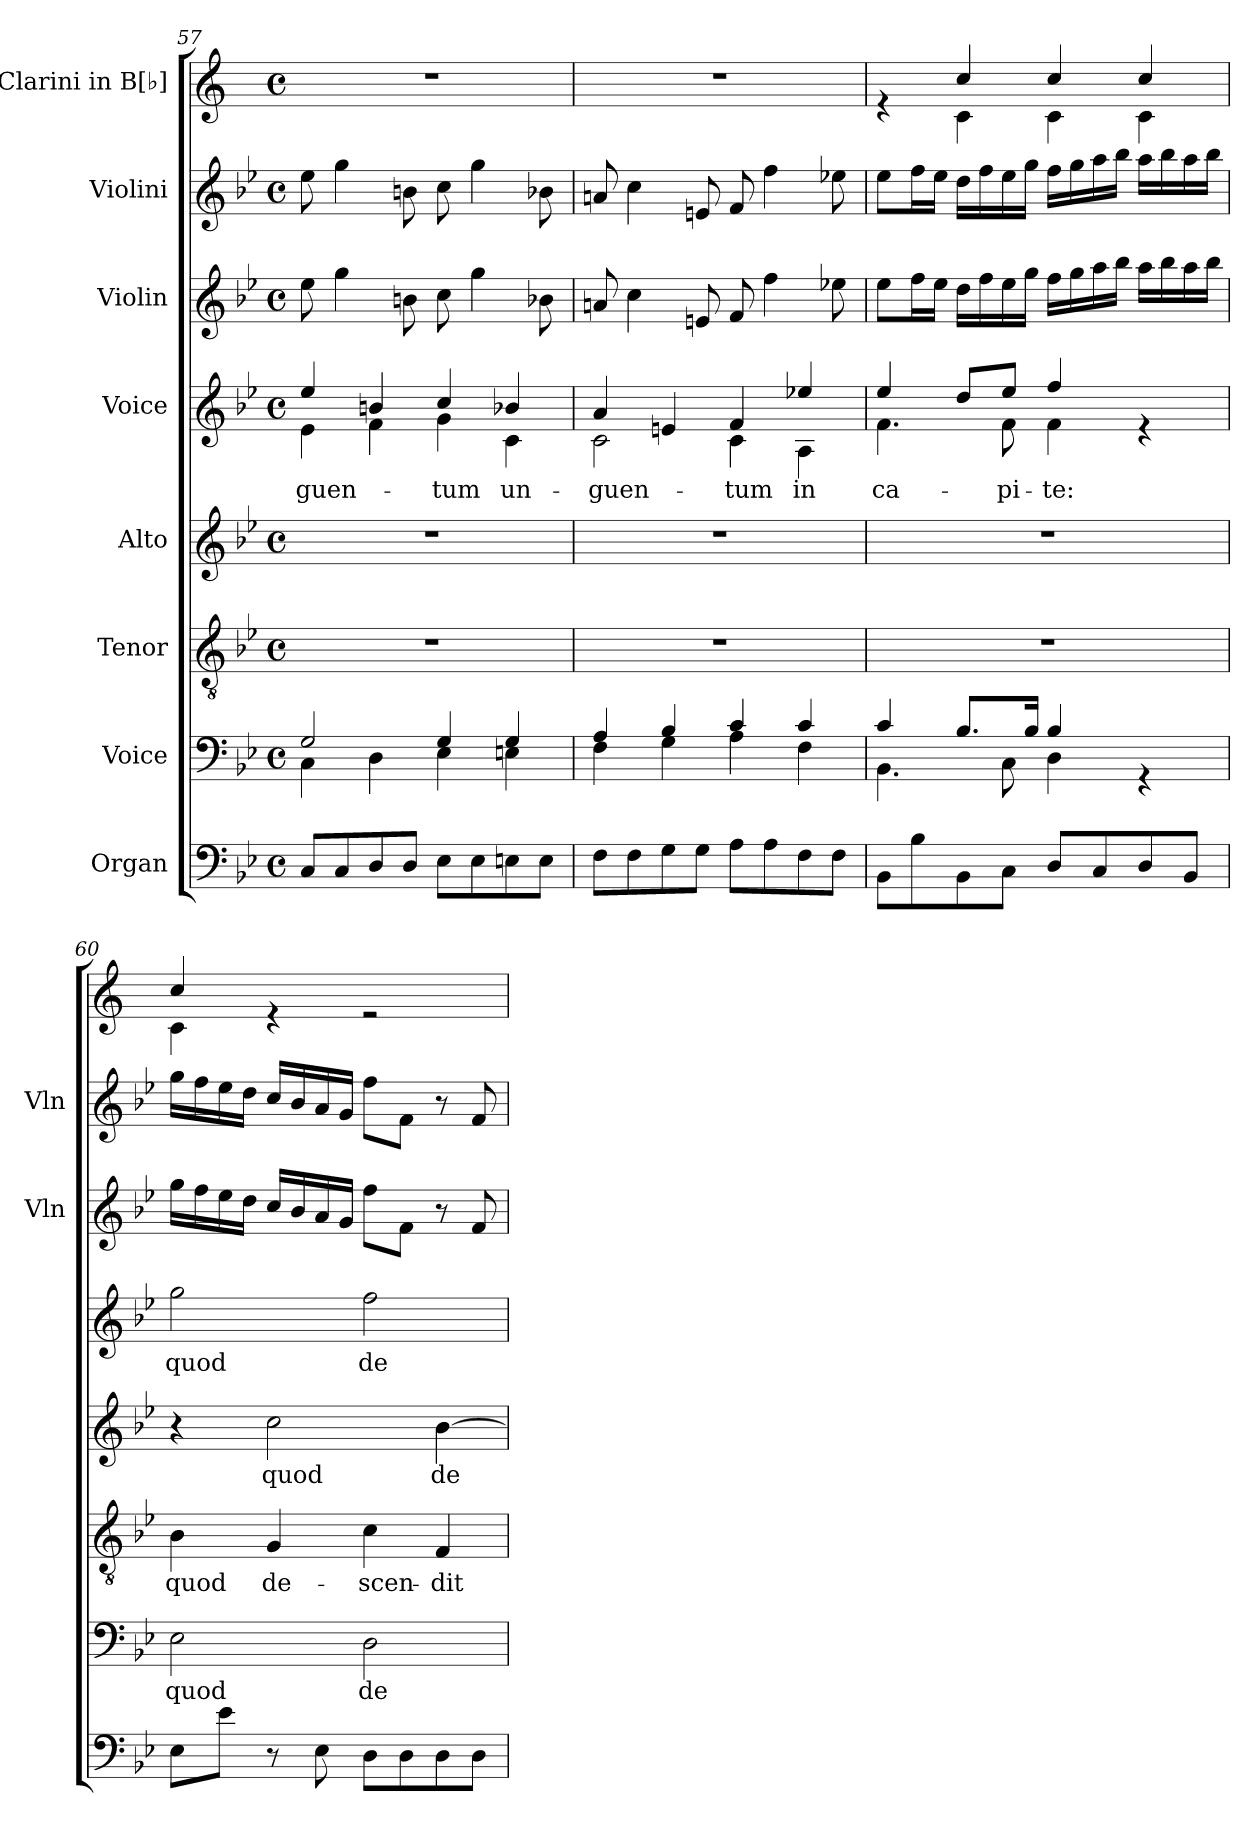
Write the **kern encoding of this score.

**kern	**kern	**text	**kern	**text	**kern	**text	**kern	**text	**kern	**kern	**kern
*part8	*part7	*part7	*part6	*part6	*part5	*part5	*part4	*part4	*part3	*part2	*part1
*staff8	*staff7	*staff7	*staff6	*staff6	*staff5	*staff5	*staff4	*staff4	*staff3	*staff2	*staff1
*I"Organ	*I"Voice	*	*I"Tenor	*	*I"Alto	*	*I"Voice	*	*I"Violin	*I"Violini	*I"Clarini in B[♭]
*	*	*	*	*	*	*	*	*	*I'Vln	*I'Vln	*
*clefF4	*clefF4	*	*clefGv2	*	*clefG2	*	*clefG2	*	*clefG2	*clefG2	*clefG2
*	*	*	*	*	*	*	*	*	*	*	*ITrd1c2
*k[b-e-]	*k[b-e-]	*	*k[b-e-]	*	*k[b-e-]	*	*k[b-e-]	*	*k[b-e-]	*k[b-e-]	*k[b-e-]
*M4/4	*M4/4	*	*M4/4	*	*M4/4	*	*M4/4	*	*M4/4	*M4/4	*M4/4
*met(c)	*met(c)	*	*met(c)	*	*met(c)	*	*met(c)	*	*met(c)	*met(c)	*met(c)
=57	=57	=57	=57	=57	=57	=57	=57	=57	=57	=57	=57
*	*^	*	*	*	*	*	*	*	*	*	*
!	!	!	!	!	!	!	!	!	!LO:LY:b	!	!	!
*	*	*	*	*	*	*	*	*^	*	*	*	*
8C/L	2G/	4C\	.	1r	.	1r	.	4ee-/	4e-\	-guen-	8ee-\	8ee-\	1r
8C/	.	.	.	.	.	.	.	.	.	.	4gg\	4gg\	.
8D/	.	4D\	.	.	.	.	.	4bn/	4f\	.	.	.	.
8D/J	.	.	.	.	.	.	.	.	.	.	8bn\	8bn\	.
!	!	!	!	!	!	!	!	!	!	!LO:LY:b	!	!	!
8E-\L	4G/	4E-\	.	.	.	.	.	4cc/	4g\	-tum	8cc\	8cc\	.
8E-\	.	.	.	.	.	.	.	.	.	.	4gg\	4gg\	.
!	!	!	!	!	!	!	!	!	!	!LO:LY:b	!	!	!
8En\	4G/	4En\	.	.	.	.	.	4b-X/	4c\	un-	.	.	.
8E\J	.	.	.	.	.	.	.	.	.	.	8b-X\	8b-X\	.
=58	=58	=58	=58	=58	=58	=58	=58	=58	=58	=58	=58	=58	=58
!	!	!	!	!	!	!	!	!	!	!LO:LY:b	!	!	!
8F\L	4A/	4F\	.	1r	.	1r	.	4a/	2c\	-guen-	8an/	8an/	1r
8F\	.	.	.	.	.	.	.	.	.	.	4cc\	4cc\	.
8G\	4B-/	4G\	.	.	.	.	.	4en/	.	.	.	.	.
8G\J	.	.	.	.	.	.	.	.	.	.	8en/	8en/	.
!	!	!	!	!	!	!	!	!	!	!LO:LY:b	!	!	!
8A\L	4c/	4A\	.	.	.	.	.	4f/	4c\	-tum	8f/	8f/	.
8A\	.	.	.	.	.	.	.	.	.	.	4ff\	4ff\	.
!	!	!	!	!	!	!	!	!	!	!LO:LY:b	!	!	!
8F\	4c/	4F\	.	.	.	.	.	4ee-X/	4A\	in	.	.	.
8F\J	.	.	.	.	.	.	.	.	.	.	8ee-X\	8ee-X\	.
=59	=59	=59	=59	=59	=59	=59	=59	=59	=59	=59	=59	=59	=59
!	!	!	!	!	!	!	!	!	!	!LO:LY:b	!	!	!
*	*	*	*	*	*	*	*	*	*	*	*	*	*^
8BB-\L	4c/	4.BB-\	.	1r	.	1r	.	4ee-/	4.f\	ca-	8ee-\L	8ee-\L	4re	4ryy
8B-\	.	.	.	.	.	.	.	.	.	.	16ff\L	16ff\L	.	.
.	.	.	.	.	.	.	.	.	.	.	16ee-\JJ	16ee-\JJ	.	.
8BB-\	8.B-/L	.	.	.	.	.	.	8dd/L	.	.	16dd\LL	16dd\LL	4b-/	4B-\
.	.	.	.	.	.	.	.	.	.	.	16ff\	16ff\	.	.
!	!	!	!	!	!	!	!	!	!	!LO:LY:b	!	!	!	!
8C\J	.	8C\	.	.	.	.	.	8ee-/J	8f\	-pi-	16ee-\	16ee-\	.	.
.	16B-/Jk	.	.	.	.	.	.	.	.	.	16gg\JJ	16gg\JJ	.	.
!	!	!	!	!	!	!	!	!	!	!LO:LY:b	!	!	!	!
8D/L	4B-/	4D\	.	.	.	.	.	4ff/	4f\	-te:	16ff\LL	16ff\LL	4b-/	4B-\
.	.	.	.	.	.	.	.	.	.	.	16gg\	16gg\	.	.
8C/	.	.	.	.	.	.	.	.	.	.	16aa\	16aa\	.	.
.	.	.	.	.	.	.	.	.	.	.	16bb-\JJ	16bb-\JJ	.	.
8D/	4rGG	4ryy	.	.	.	.	.	4re	4ryy	.	16aa\LL	16aa\LL	4b-/	4B-\
.	.	.	.	.	.	.	.	.	.	.	16bb-\	16bb-\	.	.
8BB-/J	.	.	.	.	.	.	.	.	.	.	16aa\	16aa\	.	.
.	.	.	.	.	.	.	.	.	.	.	16bb-\JJ	16bb-\JJ	.	.
*	*v	*v	*	*	*	*	*	*v	*v	*	*	*	*	*
!!LO:PB:g=z	!!
=60	=60	=60	=60	=60	=60	=60	=60	=60	=60	=60	=60	=60
!	!	!LO:LY:b	!	!LO:LY:b	!	!	!	!LO:LY:b	!	!	!	!
8E-\L	2E-\	quod	4B-\	quod	4r	.	2gg\	quod	16gg\LL	16gg\LL	4b-/	4B-\
.	.	.	.	.	.	.	.	.	16ff\	16ff\	.	.
8e-\J	.	.	.	.	.	.	.	.	16ee-\	16ee-\	.	.
.	.	.	.	.	.	.	.	.	16dd\JJ	16dd\JJ	.	.
!	!	!	!	!LO:LY:b	!	!LO:LY:b	!	!	!	!	!	!
8r	.	.	4G/	de-	2cc\	quod	.	.	16cc/LL	16cc/LL	4re	2.ryy
.	.	.	.	.	.	.	.	.	16b-/	16b-/	.	.
8E-\	.	.	.	.	.	.	.	.	16a/	16a/	.	.
.	.	.	.	.	.	.	.	.	16g/JJ	16g/JJ	.	.
!	!	!LO:LY:b	!	!LO:LY:b	!	!	!	!LO:LY:b	!	!	!	!
8D\L	2D\	de-	4c\	-scen-	.	.	2ff\	de-	8ff\L	8ff\L	2re	.
8D\	.	.	.	.	.	.	.	.	8f\J	8f\J	.	.
!	!	!	!	!LO:LY:b	!	!LO:LY:b	!	!	!	!	!	!
8D\	.	.	4F/	-dit	[4b-\	de-	.	.	8r	8r	.	.
8D\J	.	.	.	.	.	.	.	.	8f/	8f/	.	.
*	*	*	*	*	*	*	*	*	*	*	*v	*v
=	=	=	=	=	=	=	=	=	=	=	=
*-	*-	*-	*-	*-	*-	*-	*-	*-	*-	*-	*-
